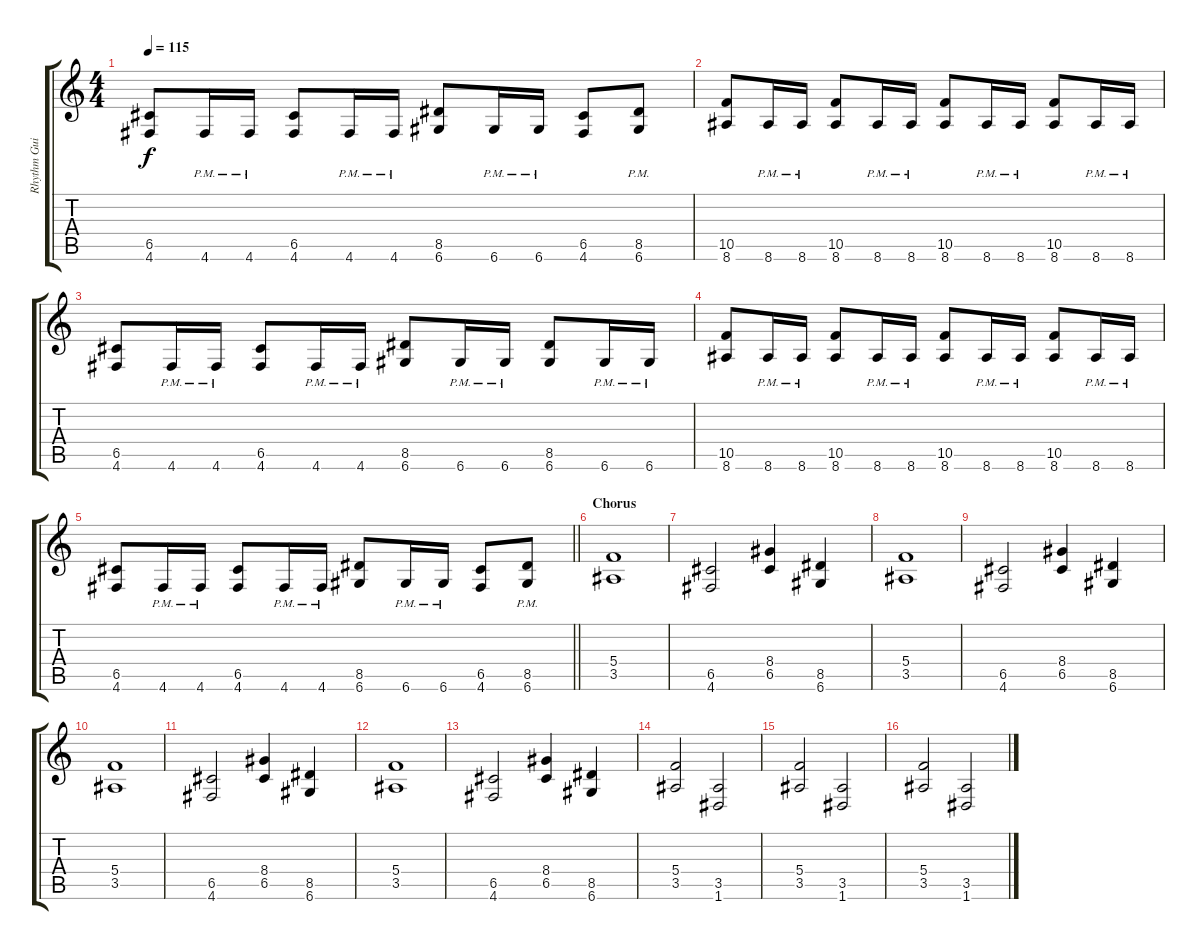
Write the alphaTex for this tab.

\track ("Rhythm Guitar" "Rhythm Gui") {instrument distortionguitar}
\staff {score tabs}
\tuning (D4 A3 F3 C3 G2 D2) {hide}
\ts (4 4)
\tempo 115
\clef g2
\ks c
(6.5 4.6).8{dy f} 4.6{pm}.16 4.6{pm}.16 (6.5 4.6).8 4.6{pm}.16 4.6{pm}.16 (8.5 6.6).8 6.6{pm}.16 6.6{pm}.16 (6.5 4.6).8 (8.5 6.6{pm}).8 |
(10.5 8.6).8 8.6{pm}.16 8.6{pm}.16 (10.5 8.6).8 8.6{pm}.16 8.6{pm}.16 (10.5 8.6).8 8.6{pm}.16 8.6{pm}.16 (10.5 8.6).8 8.6{pm}.16 8.6{pm}.16 |
(6.5 4.6).8 4.6{pm}.16 4.6{pm}.16 (6.5 4.6).8 4.6{pm}.16 4.6{pm}.16 (8.5 6.6).8 6.6{pm}.16 6.6{pm}.16 (8.5 6.6).8 6.6{pm}.16 6.6{pm}.16 |
(10.5 8.6).8 8.6{pm}.16 8.6{pm}.16 (10.5 8.6).8 8.6{pm}.16 8.6{pm}.16 (10.5 8.6).8 8.6{pm}.16 8.6{pm}.16 (10.5 8.6).8 8.6{pm}.16 8.6{pm}.16 |
\barLineRight lightlight
(6.5 4.6).8 4.6{pm}.16 4.6{pm}.16 (6.5 4.6).8 4.6{pm}.16 4.6{pm}.16 (8.5 6.6).8 6.6{pm}.16 6.6{pm}.16 (6.5 4.6).8 (8.5 6.6{pm}).8 |
\section ("" "Chorus")
(5.4 3.5).1 |
(6.5 4.6).2 (8.4 6.5).4 (8.5 6.6).4 |
(5.4 3.5).1 |
(6.5 4.6).2 (8.4 6.5).4 (8.5 6.6).4 |
(5.4 3.5).1 |
(6.5 4.6).2 (8.4 6.5).4 (8.5 6.6).4 |
(5.4 3.5).1 |
(6.5 4.6).2 (8.4 6.5).4 (8.5 6.6).4 |
(5.4 3.5).2 (3.5 1.6).2 |
(5.4 3.5).2 (3.5 1.6).2 |
(5.4 3.5).2 (3.5 1.6).2
